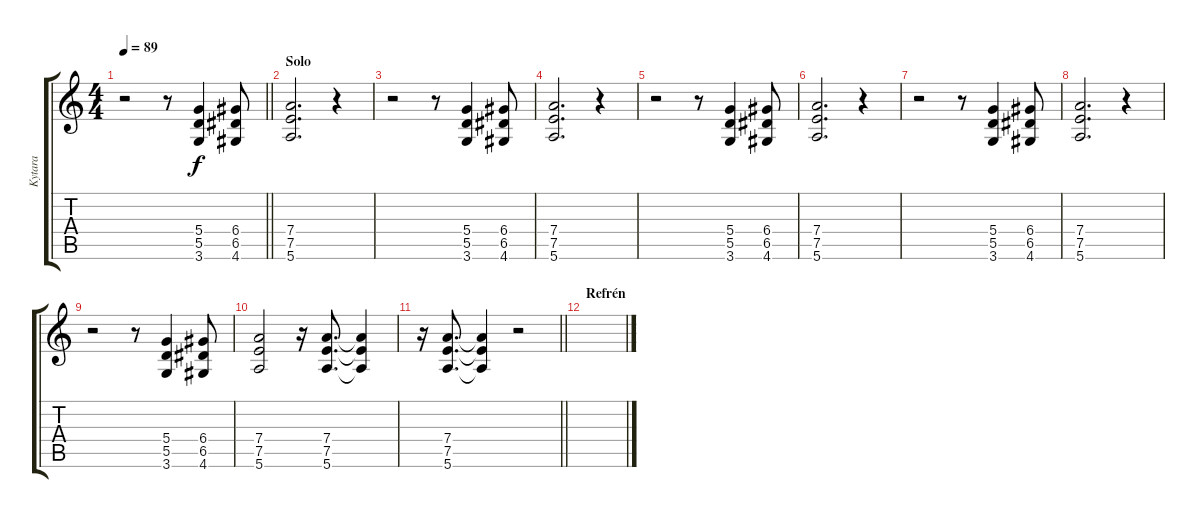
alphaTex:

\track ("Kytara" "Kytara") {instrument overdrivenguitar}
\staff {score tabs}
\tuning (E4 B3 G3 D3 A2 E2) {hide}
\ts (4 4)
\tempo 89
\clef g2
\barLineRight lightlight
\ks c
r.2{dy f} r.8 (5.4 5.5 3.6).4 (6.4 6.5 4.6).8 |
\section ("" "Solo")
(7.4 7.5 5.6).2{d} r.4 |
r.2 r.8 (5.4 5.5 3.6).4 (6.4 6.5 4.6).8 |
(7.4 7.5 5.6).2{d} r.4 |
r.2 r.8 (5.4 5.5 3.6).4 (6.4 6.5 4.6).8 |
(7.4 7.5 5.6).2{d} r.4 |
r.2 r.8 (5.4 5.5 3.6).4 (6.4 6.5 4.6).8 |
(7.4 7.5 5.6).2{d} r.4 |
r.2 r.8 (5.4 5.5 3.6).4 (6.4 6.5 4.6).8 |
(7.4 7.5 5.6).2 r.16 (7.4 7.5 5.6).8{d} (7.4{t} 7.5{t} 5.6{t}).4 |
\barLineRight lightlight
r.16 (7.4 7.5 5.6).8{d} (7.4{t} 7.5{t} 5.6{t}).4 r.2 |
\section ("" "Refrén")
